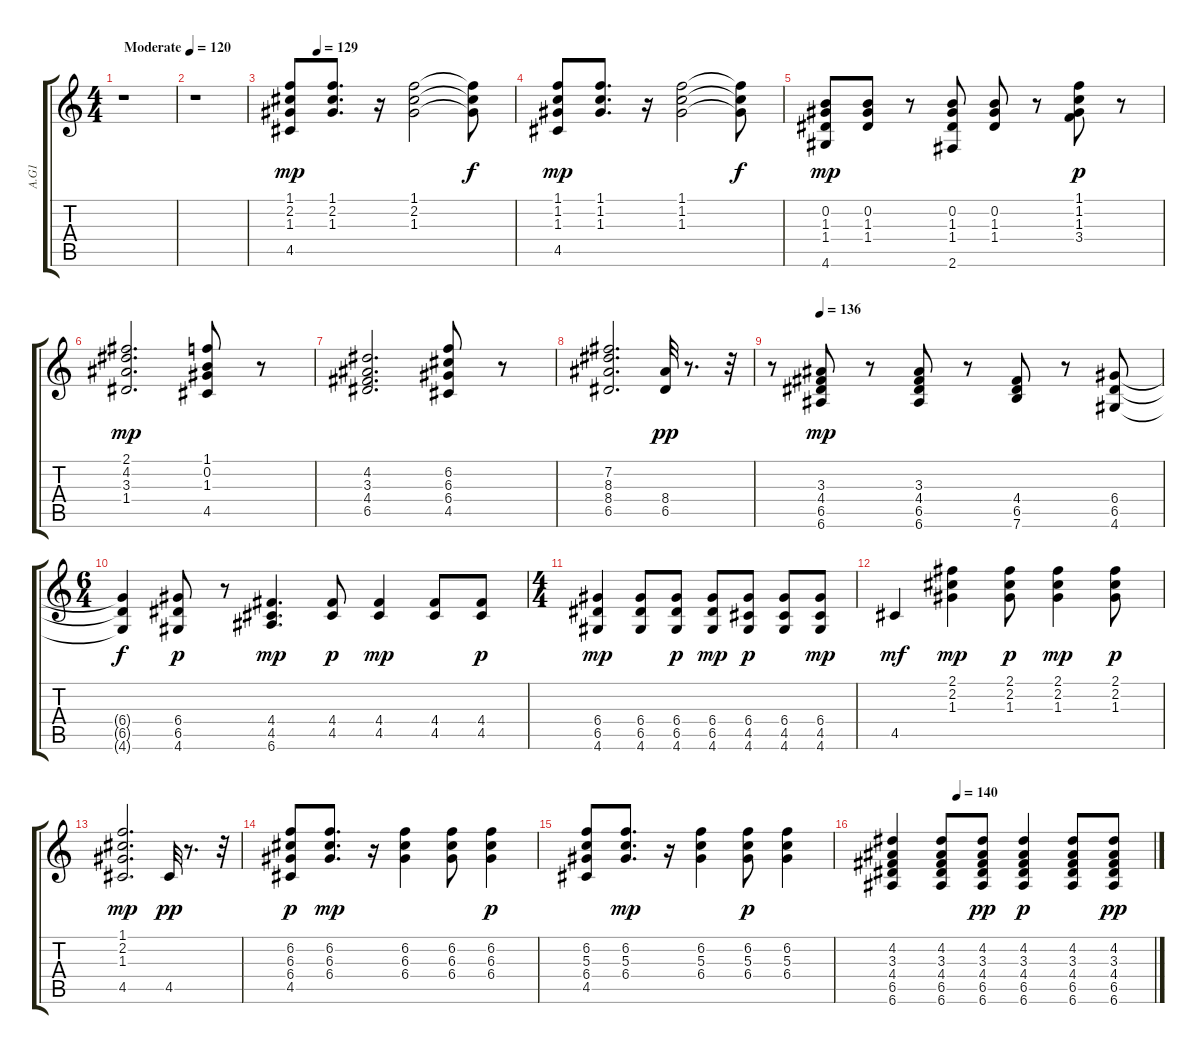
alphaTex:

\track ("A.G1" "A.G1") {instrument acousticguitarsteel}
\staff {score tabs}
\tuning (E4 B3 G3 D3 A2 E2) {hide}
\ts (4 4)
\tempo (120 "Moderate")
\clef g2
\ks c
r.1{dy mp instrument acousticguitarsteel} |
r.1 |
\tempo (129 0.125)
(1.1 2.2 1.3 4.5).8 (1.1 2.2 1.3).8{d} r.16 (1.1 2.2 1.3).2 (1.1{t} 2.2{t} 1.3{t}).8{dy f} |
(1.1 1.2 1.3 4.5).8{dy mp} (1.1 1.2 1.3).8{d} r.16 (1.1 1.2 1.3).2 (1.1{t} 1.2{t} 1.3{t}).8{dy f} |
(0.2 1.3 1.4 4.6).8{dy mp} (0.2 1.3 1.4).8 r.8 (0.2 1.3 1.4 2.6).8 (0.2 1.3 1.4).8 r.8 (1.1 1.2 1.3 3.4).8{dy p} r.8 |
(2.1 4.2 3.3 1.4).2{d dy mp} (1.1 0.2 1.3 4.5).8 r.8 |
(4.2 3.3 4.4 6.5).2{d} (6.2 6.3 6.4 4.5).8 r.8 |
(7.2 8.3 8.4 6.5).2{d} (8.4 6.5).32{dy pp} r.8{d} r.32 |
\tempo (136 0.125)
r.8 (3.3 4.4 6.5 6.6).8{dy mp} r.8 (3.3 4.4 6.5 6.6).8 r.8 (4.4 6.5 7.6).8 r.8 (6.4 6.5 4.6).8 |
\ts (6 4)
(6.4{t} 6.5{t} 4.6{t}).4{dy f} (6.4 6.5 4.6).8{dy p} r.8 (4.4 4.5 6.6).4{d dy mp} (4.4 4.5).8{dy p} (4.4 4.5).4{dy mp} (4.4 4.5).8 (4.4 4.5).8{dy p} |
\ts (4 4)
(6.4 6.5 4.6).4{dy mp} (6.4 6.5 4.6).8 (6.4 6.5 4.6).8{dy p} (6.4 6.5 4.6).8{dy mp} (6.4 4.5 4.6).8{dy p} (6.4 4.5 4.6).8 (6.4 4.5 4.6).8{dy mp} |
4.5.4{dy mf} (2.1 2.2 1.3).4{dy mp} (2.1 2.2 1.3).8{dy p} (2.1 2.2 1.3).4{dy mp} (2.1 2.2 1.3).8{dy p} |
(1.1 2.2 1.3 4.5).2{d dy mp} 4.5.32{dy pp} r.8{d} r.32 |
(6.2 6.3 6.4 4.5).8{dy p} (6.2 6.3 6.4).8{d dy mp} r.16 (6.2 6.3 6.4).4 (6.2 6.3 6.4).8 (6.2 6.3 6.4).4{dy p} |
(6.2 5.3 6.4 4.5).8 (6.2 5.3 6.4).8{d dy mp} r.16 (6.2 5.3 6.4).4 (6.2 5.3 6.4).8{dy p} (6.2 5.3 6.4).4 |
\tempo (140 0.25)
(4.2 3.3 4.4 6.5 6.6).4 (4.2 3.3 4.4 6.5 6.6).8 (4.2 3.3 4.4 6.5 6.6).8{dy pp} (4.2 3.3 4.4 6.5 6.6).4{dy p} (4.2 3.3 4.4 6.5 6.6).8 (4.2 3.3 4.4 6.5 6.6).8{dy pp}
